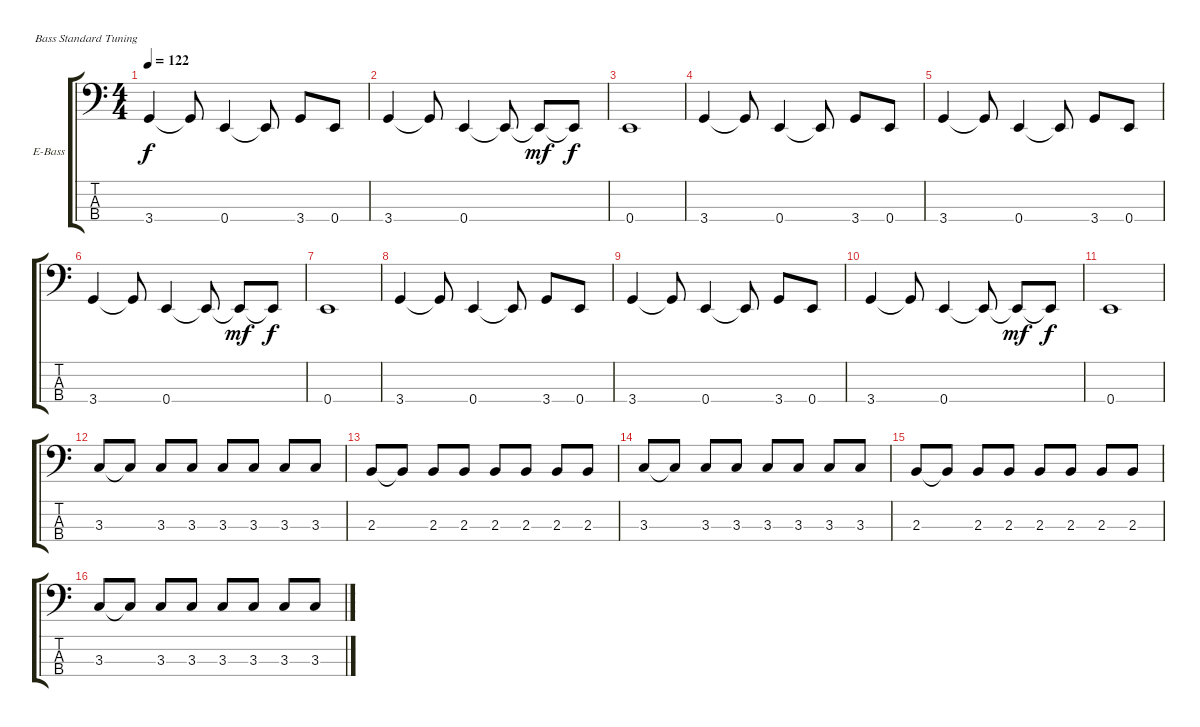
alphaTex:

\bracketExtendMode groupsimilarinstruments
\firstSystemTrackNameOrientation horizontal
\otherSystemsTrackNameOrientation horizontal
\track ("Bass" "E-Bass") {instrument electricbassfinger}
\staff {score tabs}
\tuning (G2 D2 A1 E1)
\ts (4 4)
\tempo 122
\clef f4
\ks c
3.4.4{dy f} 3.4{t}.8 0.4.4 0.4{t}.8 3.4.8 0.4.8 |
3.4.4 3.4{t}.8 0.4.4 0.4{t}.8 0.4{t}.8{dy mf} 0.4{t}.8{dy f} |
0.4.1 |
3.4.4 3.4{t}.8 0.4.4 0.4{t}.8 3.4.8 0.4.8 |
3.4.4 3.4{t}.8 0.4.4 0.4{t}.8 3.4.8 0.4.8 |
3.4.4 3.4{t}.8 0.4.4 0.4{t}.8 0.4{t}.8{dy mf} 0.4{t}.8{dy f} |
0.4.1 |
3.4.4 3.4{t}.8 0.4.4 0.4{t}.8 3.4.8 0.4.8 |
3.4.4 3.4{t}.8 0.4.4 0.4{t}.8 3.4.8 0.4.8 |
3.4.4 3.4{t}.8 0.4.4 0.4{t}.8 0.4{t}.8{dy mf} 0.4{t}.8{dy f} |
0.4.1 |
3.3.8 3.3{t}.8 3.3.8 3.3.8 3.3.8 3.3.8 3.3.8 3.3.8 |
2.3.8 2.3{t}.8 2.3.8 2.3.8 2.3.8 2.3.8 2.3.8 2.3.8 |
3.3.8 3.3{t}.8 3.3.8 3.3.8 3.3.8 3.3.8 3.3.8 3.3.8 |
2.3.8 2.3{t}.8 2.3.8 2.3.8 2.3.8 2.3.8 2.3.8 2.3.8 |
3.3.8 3.3{t}.8 3.3.8 3.3.8 3.3.8 3.3.8 3.3.8 3.3.8
